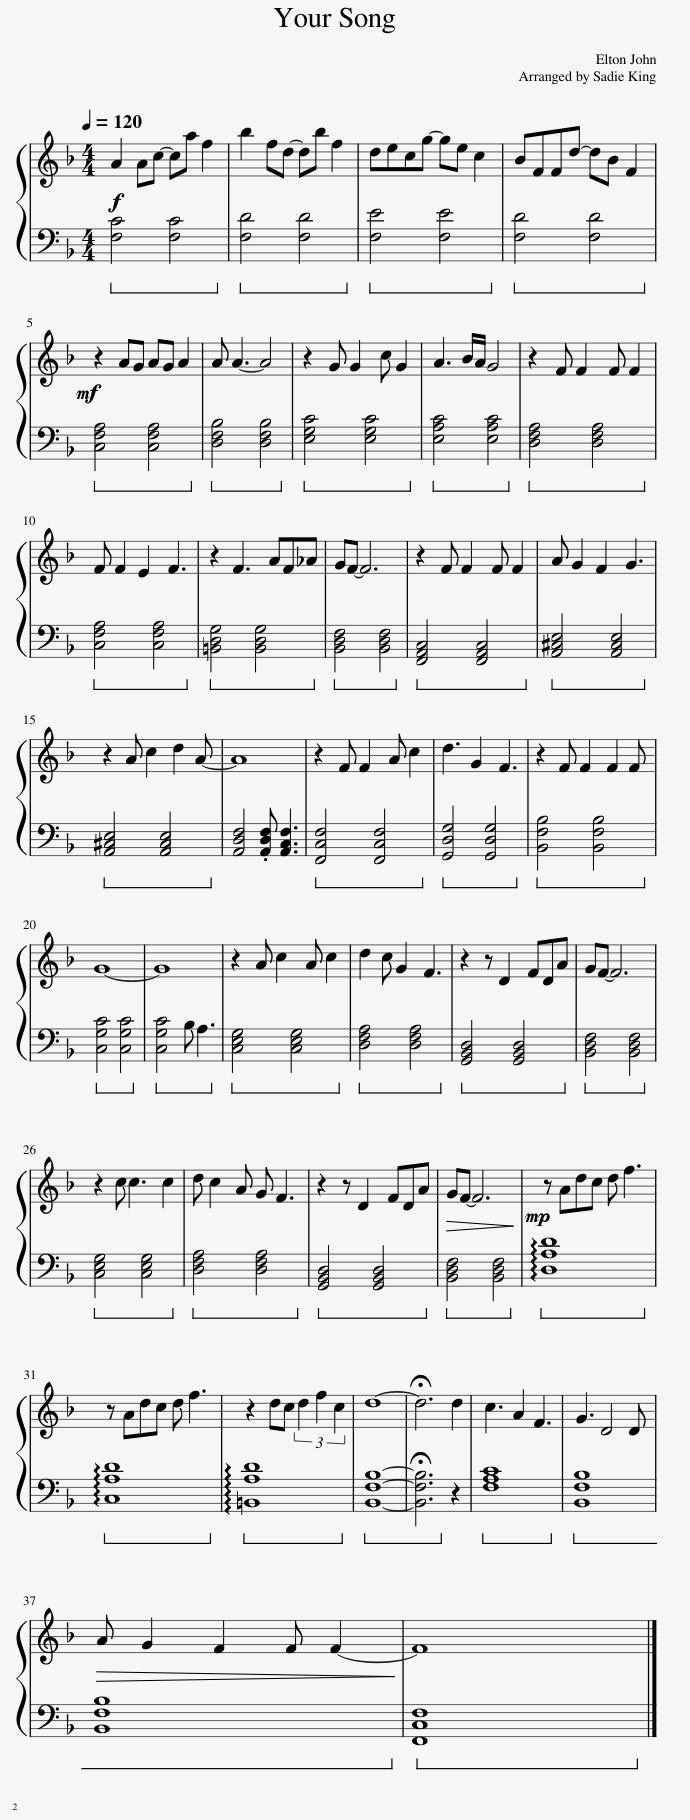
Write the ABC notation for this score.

X:1
%%score { 1 | 2 }
L:1/8
Q:1/4=120
M:4/4
I:linebreak $
K:F
V:1 treble
V:2 bass
V:1
!f! A2 Ac- ca f2 | b2 fd- db f2 | decg- ge c2 | BFFd- dB F2 |$!mf! z2 AG AG A2 | %5
 A A3- A4 | z2 G G2 c G2 | A3 B/A/ G4 | z2 F F2 F F2 |$ F F2 E2 F3 | %10
 z2 F3 AF_A | GF- F6 | z2 F F2 F F2 | A G2 F2 G3 |$ z2 A c2 d2 A- | %15
 A8 | z2 F F2 A c2 | d3 G2 F3 | z2 F F2 F2 F |$ G8- | %20
 G8 | z2 A c2 A c2 | d2 c G2 F3 | z2 z D2 FDA | GF- F6 |$ %25
 z2 c c3 c2 | d c2 A G F3 | z2 z D2 FDA | GF- F6 |!mp! z Adc d f3 |$ %30
 z Adc d f3 | z2 dc (3d2 f2 c2 | d8- | !fermata!d6 d2 | c3 A2 F3 | %35
 G3 D4 D |$ A G2 F2 F F2- | F8 |] %38
V:2
!ped! [F,C]4 [F,C]4!ped-up! |!ped! [F,D]4 [F,D]4!ped-up! |!ped! [F,E]4 [F,E]4!ped-up! |!ped! [F,D]4 [F,D]4!ped-up! |$!ped! [C,F,A,]4 [C,F,A,]4!ped-up! | %5
!ped! [D,F,B,]4 [D,F,B,]4!ped-up! |!ped! [E,G,C]4 [E,G,C]4!ped-up! |!ped! [E,A,C]4 [E,A,C]4!ped-up! |!ped! [D,F,A,]4 [D,F,A,]4!ped-up! |$!ped! [C,F,A,]4 [C,F,A,]4!ped-up! | %10
!ped! [=B,,D,G,]4 [B,,D,G,]4!ped-up! |!ped! [B,,D,F,]4 [B,,D,F,]4!ped-up! |!ped! [F,,A,,C,]4 [F,,A,,C,]4!ped-up! |!ped! [A,,^C,E,]4 [A,,C,E,]4!ped-up! |$!ped! [A,,^C,E,]4 [A,,C,E,]4!ped-up! | %15
 [A,,D,F,]4 .[A,,D,F,] [A,,C,F,]3 |!ped! [F,,C,F,]4 [F,,C,F,]4!ped-up! |!ped! [G,,D,G,]4 [G,,D,G,]4!ped-up! |!ped! [B,,F,B,]4 [B,,F,B,]4!ped-up! |$!ped! [C,G,C]4 [C,G,C]4!ped-up! | %20
!ped! [C,G,C]4 B, A,3!ped-up! |!ped! [C,E,G,]4 [C,E,G,]4!ped-up! |!ped! [D,F,A,]4 [D,F,A,]4!ped-up! |!ped! [G,,B,,D,]4 [G,,B,,D,]4!ped-up! |!ped! [B,,D,F,]4 [B,,D,F,]4!ped-up! |$ %25
!ped! [C,E,G,]4 [C,E,G,]4!ped-up! |!ped! [D,F,A,]4 [D,F,A,]4!ped-up! |!ped! [G,,B,,D,]4 [G,,B,,D,]4!ped-up! |!>(!!ped! [B,,D,F,]4 [B,,D,F,]4!>)!!ped-up! |!ped! !arpeggio![D,A,D]8!ped-up! |$ %30
!ped! !arpeggio![C,A,D]8!ped-up! |!ped! !arpeggio![=B,,A,D]8!ped-up! |!ped! [B,,F,B,]8- | !fermata![B,,F,B,]6!ped-up! z2 |!ped! [F,A,C]8!ped-up! | %35
!ped! [B,,F,B,]8 |$!>(! [B,,F,B,]8!ped-up!!>)! |!ped! [F,,C,F,]8!ped-up! |] %38
